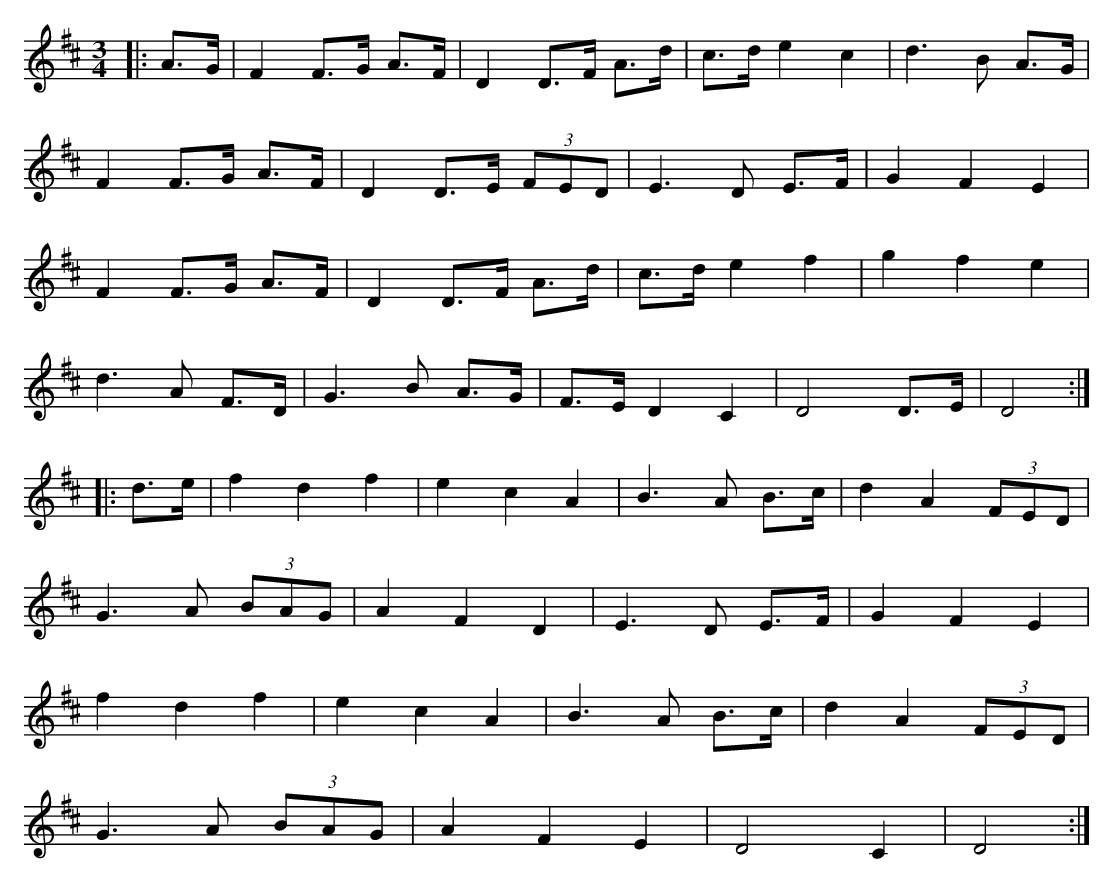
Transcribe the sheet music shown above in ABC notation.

X:1
M:3/4
K:D
|:A>G|F2 F>G A>F|D2 D>F A>d|c>d e2 c2|d3 B A>G|
F2 F>G A>F|D2 D>E (3FED|E3 D E>F|G2 F2 E2|
F2 F>G A>F|D2 D>F A>d|c>d e2 f2|g2 f2 e2|
d3 A F>D|G3 B A>G|F>E D2 C2|D4 D>E|D4:|
|:d>e|f2 d2 f2|e2 c2 A2|B3 A B>c|d2 A2 (3FED|
G3 A (3BAG|A2 F2 D2|E3 D E>F|G2 F2 E2|
f2 d2 f2|e2 c2 A2|B3 A B>c|d2 A2 (3FED|
G3 A (3BAG|A2 F2 E2|D4 C2|D4:|
